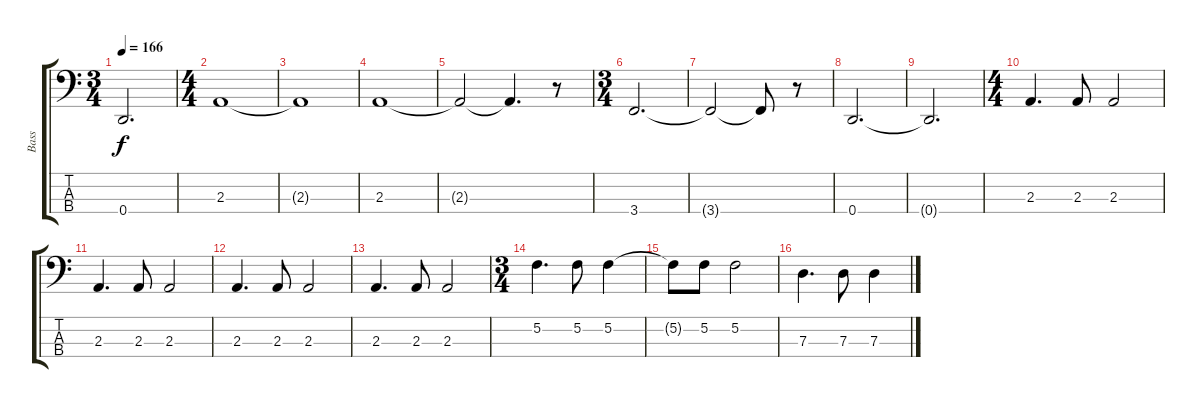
\track ("Bass" "Bass") {instrument electricbassfinger}
\staff {score tabs}
\tuning (F2 C2 G1 D1) {hide}
\ts (3 4)
\tempo 166
\clef f4
\ks c
0.4{t}.2{d dy f} |
\ts (4 4)
2.3.1 |
2.3{t}.1 |
2.3.1 |
2.3{t}.2 2.3{t}.4{d} r.8 |
\ts (3 4)
3.4.2{d} |
3.4{t}.2 3.4{t}.8 r.8 |
0.4.2{d} |
0.4{t}.2{d} |
\ts (4 4)
2.3.4{d} 2.3.8 2.3.2 |
2.3.4{d} 2.3.8 2.3.2 |
2.3.4{d} 2.3.8 2.3.2 |
2.3.4{d} 2.3.8 2.3.2 |
\ts (3 4)
5.2.4{d} 5.2.8 5.2.4 |
5.2{t}.8 5.2.8 5.2.2 |
7.3.4{d} 7.3.8 7.3.4
